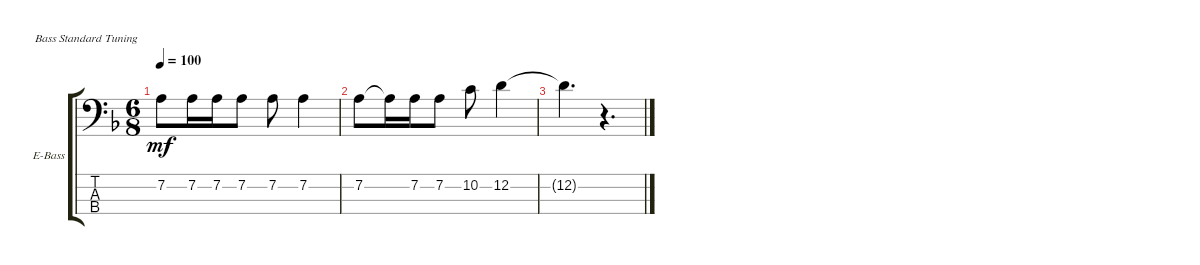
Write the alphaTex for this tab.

\defaultSystemsLayout 4
\bracketExtendMode groupsimilarinstruments
\firstSystemTrackNameOrientation horizontal
\otherSystemsTrackNameOrientation horizontal
\track ("Electric Bass" "E-Bass") {instrument electricbassfinger}
\staff {score tabs}
\tuning (G2 D2 A1 E1)
\ts (6 8)
\tempo 100
\clef f4
\ks dminor
7.2.8{dy mf} 7.2.16 7.2.16 7.2.8 7.2.8 7.2.4 |
7.2.8 7.2{t}.16 7.2.16 7.2.8 10.2.8 12.2.4 |
12.2{t}.4{d} r.4{d}
